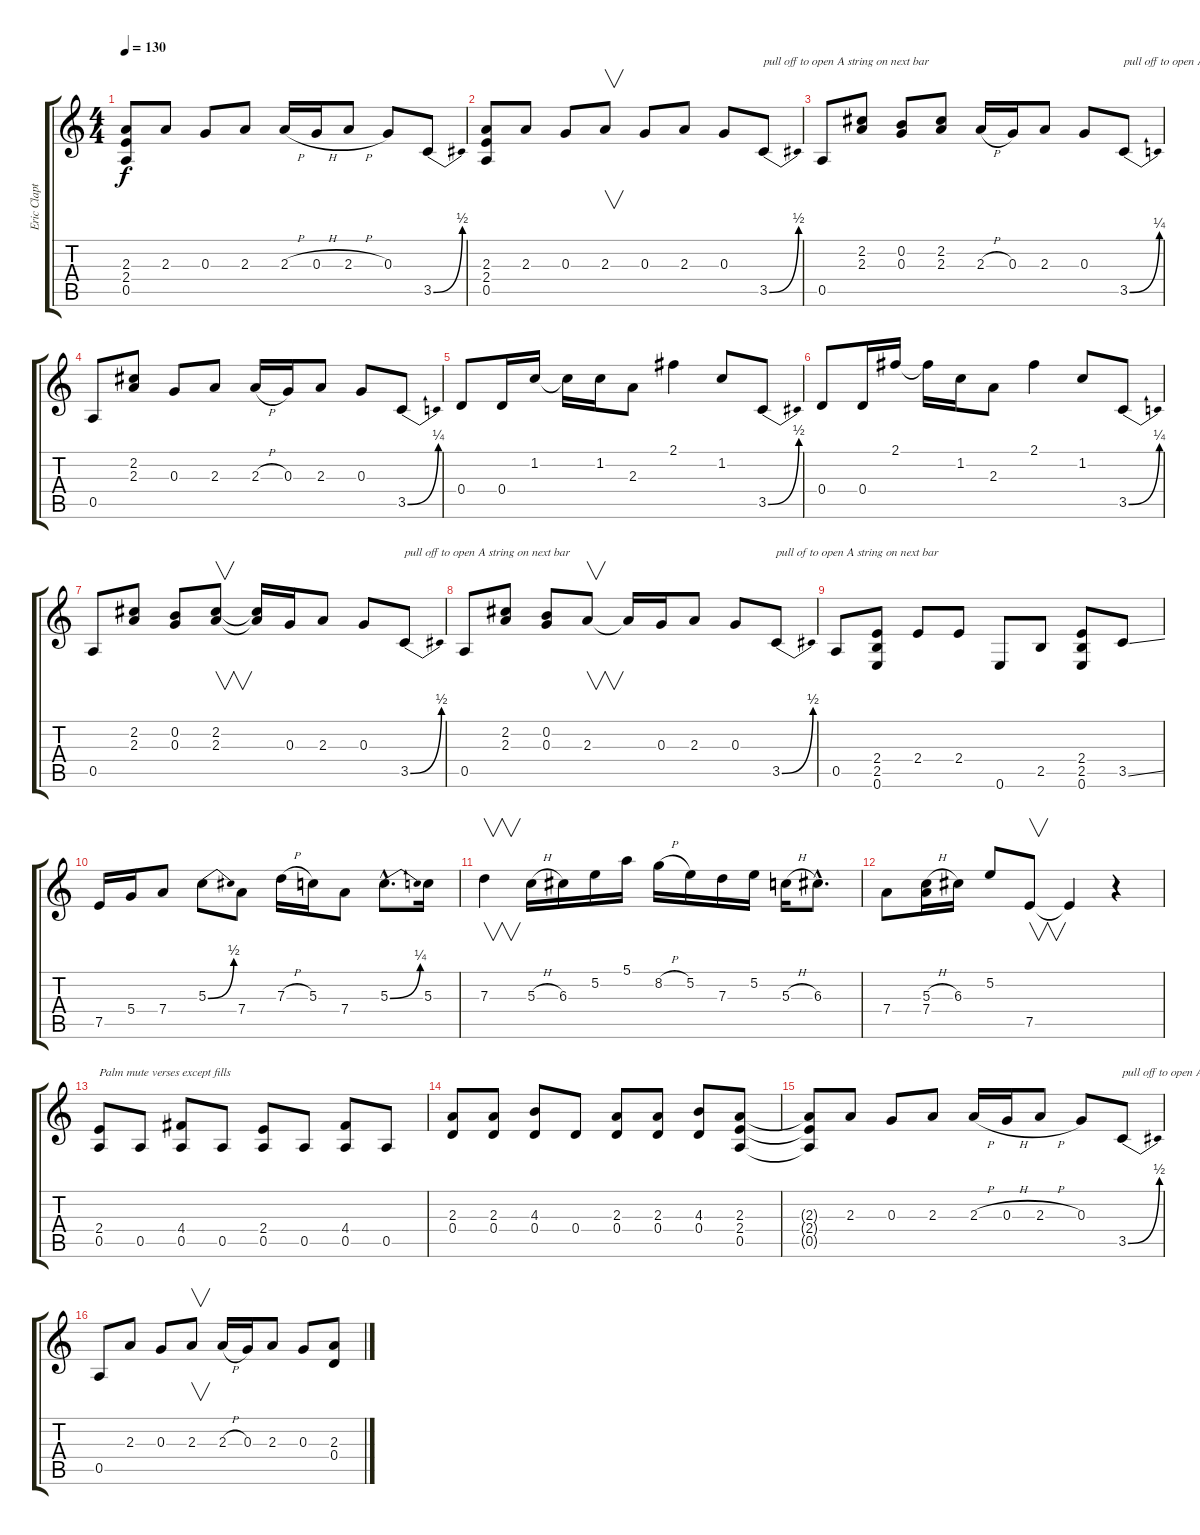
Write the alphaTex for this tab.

\track ("Eric Clapton" "Eric Clapt") {instrument overdrivenguitar}
\staff {score tabs}
\tuning (E4 B3 G3 D3 A2 E2) {hide}
\ts (4 4)
\tempo 130
\clef g2
\ks c
(2.3 2.4 0.5).8{dy f instrument overdrivenguitar} 2.3.8 0.3.8 2.3.8 2.3{h}.16 0.3{h}.16 2.3{h}.8 0.3.8 3.5{be (bend 0 0 60 2)}.8 |
(2.3 2.4 0.5).8 2.3.8 0.3.8 2.3.8{v} 0.3.8 2.3.8 0.3.8 3.5{be (bend 0 0 60 2)}.8{txt "pull off to open A string on next bar"} |
0.5.8 (2.2 2.3).8 (0.2 0.3).8 (2.2 2.3).8 2.3{h}.16 0.3.16 2.3.8 0.3.8 3.5{be (bend 0 0 60 1)}.8{txt "pull off to open A string on next bar"} |
0.5.8 (2.2 2.3).8 0.3.8 2.3.8 2.3{h}.16 0.3.16 2.3.8 0.3.8 3.5{be (bend 0 0 60 1)}.8 |
0.4.8 0.4.16 1.2.16 1.2{t}.16 1.2.16 2.3.8 2.1.4 1.2.8 3.5{be (bend 0 0 60 2)}.8 |
0.4.8 0.4.16 2.1.16 2.1{t}.16 1.2.16 2.3.8 2.1.4 1.2.8 3.5{be (bend 0 0 60 1)}.8 |
0.5.8 (2.2 2.3).8 (0.2 0.3).8 (2.2 2.3).8{v} (2.2{t} 2.3{t}).16 0.3.16 2.3.8 0.3.8 3.5{be (bend 0 0 60 2)}.8{txt "pull off to open A string on next bar"} |
0.5.8 (2.2 2.3).8 (0.2 0.3).8 2.3.8{v} 2.3{t}.16 0.3.16 2.3.8 0.3.8 3.5{be (bend 0 0 60 2)}.8{txt "pull of to open A string on next bar"} |
0.5.8 (2.4 2.5 0.6).8 2.4.8 2.4.8 0.6.8 2.5.8 (2.4 2.5 0.6).8 3.5{ss}.8 |
7.5.16 5.4.16 7.4.8 5.3{be (bend 0 0 60 2)}.8 7.4.8 7.3{h}.16 5.3.16 7.4.8 5.3{be (bend 0 0 60 1) hac}.8{d} 5.3.16 |
7.3.4{v} 5.3{h}.16 6.3.16 5.2.16 5.1.16 8.2{h}.16 5.2.16 7.3.16 5.2.16 5.3{h}.16 6.3{hac}.8{d} |
7.4.8 (5.3{h} 7.4).16 6.3.16 5.2.8 7.5.8{v} 7.5{t}.4 r.4 |
(2.4 0.5).8{txt "Palm mute verses except fills"} 0.5.8 (4.4 0.5).8 0.5.8 (2.4 0.5).8 0.5.8 (4.4 0.5).8 0.5.8 |
(2.3 0.4).8 (2.3 0.4).8 (4.3 0.4).8 0.4.8 (2.3 0.4).8 (2.3 0.4).8 (4.3 0.4).8 (2.3 2.4 0.5).8 |
(2.3{t} 2.4{t} 0.5{t}).8 2.3.8 0.3.8 2.3.8 2.3{h}.16 0.3{h}.16 2.3{h}.8 0.3.8 3.5{be (bend 0 0 60 2)}.8{txt "pull off to open A string on next bar"} |
0.5.8 2.3.8 0.3.8 2.3.8{v} 2.3{h}.16 0.3.16 2.3.8 0.3.8 (2.3 0.4).8
